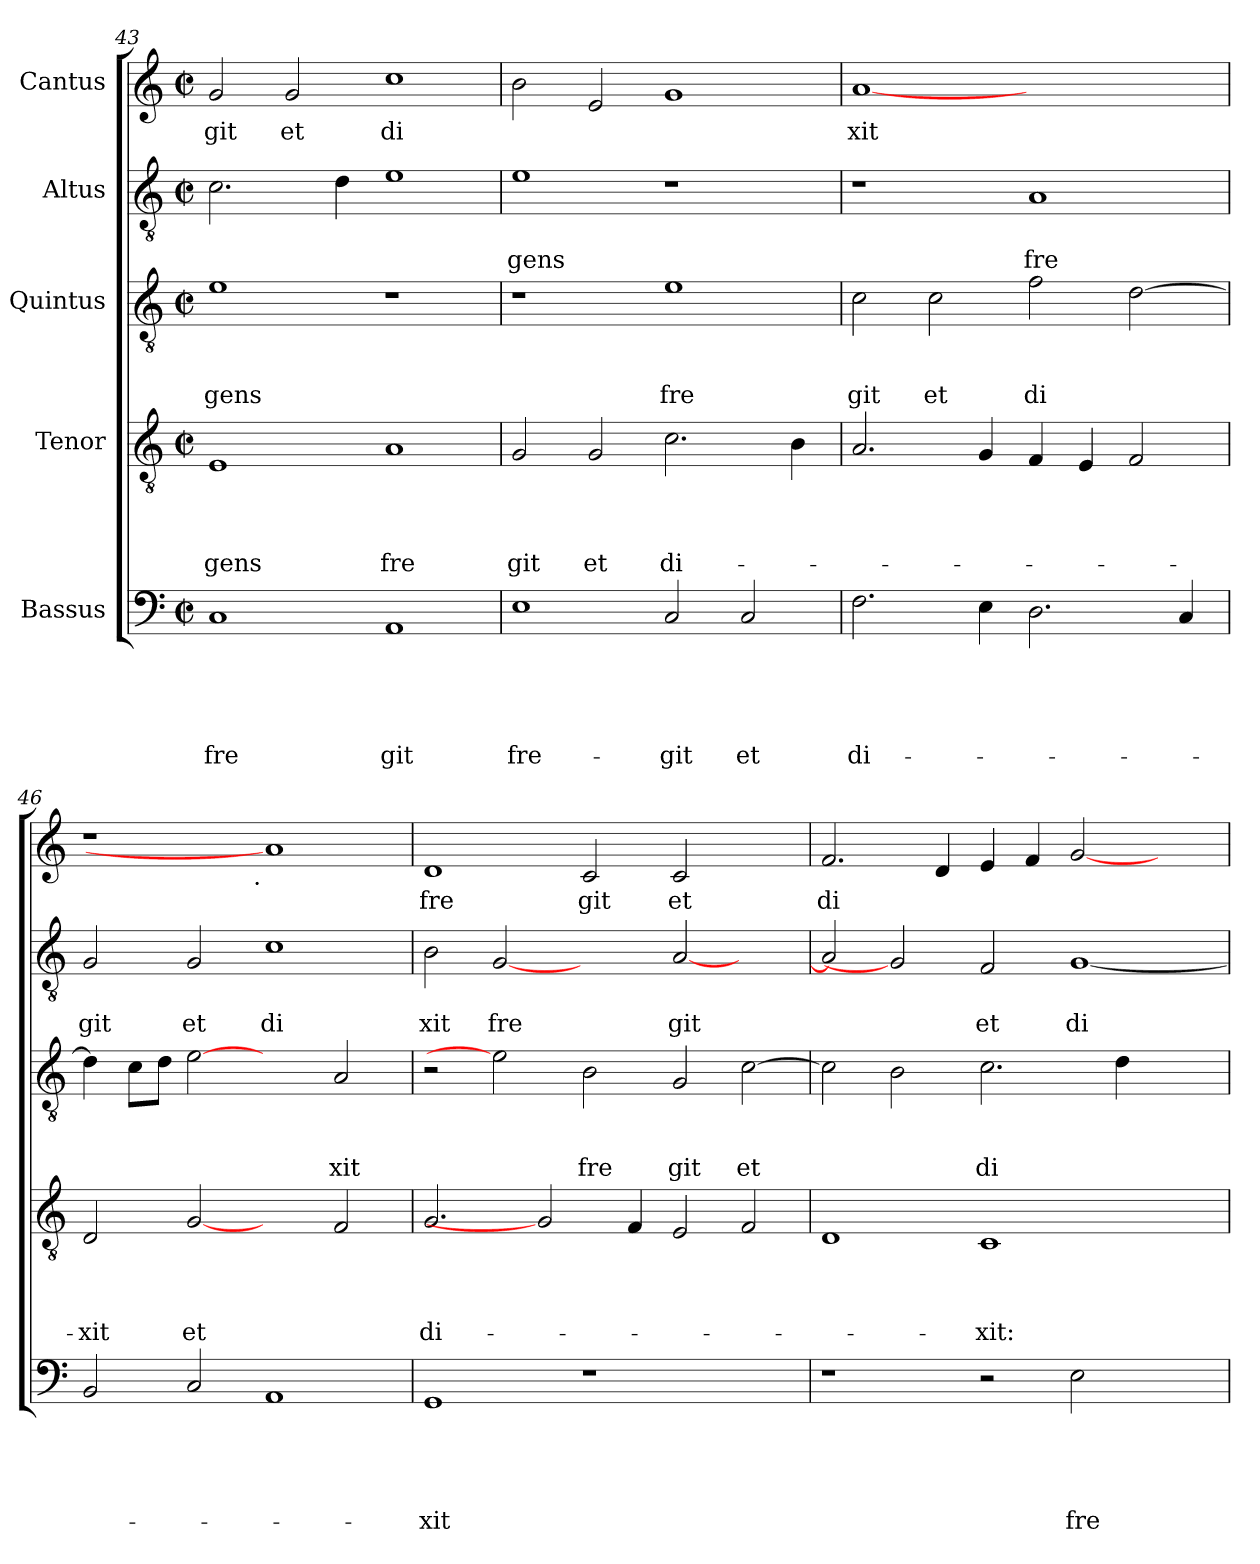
**kern	**text	**text	**text	**text	**text	**kern	**text	**text	**text	**text	**kern	**text	**text	**text	**kern	**text	**text	**kern	**text
*part5	*part5	*part5	*part5	*part5	*part5	*part4	*part4	*part4	*part4	*part4	*part3	*part3	*part3	*part3	*part2	*part2	*part2	*part1	*part1
*staff5	*staff5	*staff5	*staff5	*staff5	*staff5	*staff4	*staff4	*staff4	*staff4	*staff4	*staff3	*staff3	*staff3	*staff3	*staff2	*staff2	*staff2	*staff1	*staff1
*I"Bassus	*	*	*	*	*	*I"Tenor	*	*	*	*	*I"Quintus	*	*	*	*I"Altus	*	*	*I"Cantus	*
*clefF4	*	*	*	*	*	*clefGv2	*	*	*	*	*clefGv2	*	*	*	*clefGv2	*	*	*clefG2	*
*k[]	*	*	*	*	*	*k[]	*	*	*	*	*k[]	*	*	*	*k[]	*	*	*k[]	*
*C:	*	*	*	*	*	*C:	*	*	*	*	*C:	*	*	*	*C:	*	*	*C:	*
*M2/2	*	*	*	*	*	*M2/2	*	*	*	*	*M2/2	*	*	*	*M2/2	*	*	*M2/2	*
*met(c|)	*	*	*	*	*	*met(c|)	*	*	*	*	*met(c|)	*	*	*	*met(c|)	*	*	*met(c|)	*
=43	=43	=43	=43	=43	=43	=43	=43	=43	=43	=43	=43	=43	=43	=43	=43	=43	=43	=43	=43
!	!	!	!	!	!LO:LY:b	!	!	!	!	!LO:LY:b	!	!	!	!LO:LY:b	!	!	!	!	!LO:LY:b
1C	.	.	.	.	fre	1E	.	.	.	gens	1e	.	.	gens	2.c\	.	.	2g/	git
!	!	!	!	!	!	!	!	!	!	!	!	!	!	!	!	!	!	!	!LO:LY:b
.	.	.	.	.	.	.	.	.	.	.	.	.	.	.	.	.	.	2g/	et
.	.	.	.	.	.	.	.	.	.	.	.	.	.	.	4d\	.	.	.	.
!	!	!	!	!	!LO:LY:b	!	!	!	!	!LO:LY:b	!	!	!	!	!	!	!	!	!LO:LY:b
1AA	.	.	.	.	git	1A	.	.	.	fre	1r	.	.	.	1e	.	.	1cc	di
!!LO:LB:g=z
=44	=44	=44	=44	=44	=44	=44	=44	=44	=44	=44	=44	=44	=44	=44	=44	=44	=44	=44	=44
!	!	!	!	!	!LO:LY:b	!	!	!	!	!LO:LY:b	!	!	!	!	!	!	!LO:LY:b	!	!
1E	.	.	.	.	fre-	2G/	.	.	.	git	1r	.	.	.	1e	.	-gens	2b\	.
!	!	!	!	!	!	!	!	!	!	!LO:LY:b	!	!	!	!	!	!	!	!	!
.	.	.	.	.	.	2G/	.	.	.	et	.	.	.	.	.	.	.	2e/	.
!	!	!	!	!	!LO:LY:b	!	!	!	!	!LO:LY:b	!	!	!	!LO:LY:b	!	!	!	!	!
2C/	.	.	.	.	-git	2.c\	.	.	.	di-	1e	.	.	fre	1r	.	.	1g	.
!	!	!	!	!	!LO:LY:b	!	!	!	!	!	!	!	!	!	!	!	!	!	!
2C/	.	.	.	.	et	.	.	.	.	.	.	.	.	.	.	.	.	.	.
.	.	.	.	.	.	4B\	.	.	.	.	.	.	.	.	.	.	.	.	.
=45	=45	=45	=45	=45	=45	=45	=45	=45	=45	=45	=45	=45	=45	=45	=45	=45	=45	=45	=45
!	!	!	!	!	!LO:LY:b	!	!	!	!	!	!	!	!	!LO:LY:b	!	!	!	!	!LO:LY:b
2.F\	.	.	.	.	di-	2.A/	.	.	.	.	2c\	.	.	git	1r	.	.	[1a	xit
!	!	!	!	!	!	!	!	!	!	!	!	!	!	!LO:LY:b	!	!	!	!	!
.	.	.	.	.	.	.	.	.	.	.	2c\	.	.	et	.	.	.	.	.
4E\	.	.	.	.	.	4G/	.	.	.	.	.	.	.	.	.	.	.	.	.
!	!	!	!	!	!	!	!	!	!	!	!	!	!	!LO:LY:b	!	!	!LO:LY:b	!	!
2.D\	.	.	.	.	.	4F/	.	.	.	.	2f\	.	.	di	1A	.	fre	1ryy	.
.	.	.	.	.	.	4E/	.	.	.	.	.	.	.	.	.	.	.	.	.
.	.	.	.	.	.	2F/	.	.	.	.	[>2d\	.	.	.	.	.	.	.	.
4C/	.	.	.	.	.	.	.	.	.	.	.	.	.	.	.	.	.	.	.
=46	=46	=46	=46	=46	=46	=46	=46	=46	=46	=46	=46	=46	=46	=46	=46	=46	=46	=46	=46
!	!	!	!	!	!	!	!	!	!	!LO:LY:b	!	!	!	!	!	!	!LO:LY:b	!	!
*	*	*	*	*	*	*	*	*	*	*	*	*	*	*	*	*	*	*^	*
2BB/	.	.	.	.	.	2D/	.	.	.	-xit	4d\]	.	.	.	2G/	.	git	1r	2ryy	.
.	.	.	.	.	.	.	.	.	.	.	8c\L	.	.	.	.	.	.	.	.	.
.	.	.	.	.	.	.	.	.	.	.	8d\J	.	.	.	.	.	.	.	.	.
!	!	!	!	!	!	!	!	!	!	!LO:LY:b	!	!	!	!	!	!	!LO:LY:b	!	!	!
2C/	.	.	.	.	.	[2G	.	.	.	et	[2e	.	.	.	2G/	.	et	.	4...ryy	.
!	!	!	!	!	!	!	!	!	!	!	!	!	!	!	!	!	!	!	!LO:TX:b:t=.	!
.	.	.	.	.	.	.	.	.	.	.	.	.	.	.	.	.	.	.	1ryy	.
!	!	!	!	!	!	!	!	!	!	!	!	!	!	!	!	!	!LO:LY:b	!	!	!
1AA	.	.	.	.	.	2ryy	.	.	.	.	2ryy	.	.	.	1c	.	di	1a]	.	.
!	!	!	!	!	!	!	!	!	!	!	!	!	!	!LO:LY:b	!	!	!	!	!	!
.	.	.	.	.	.	2F/	.	.	.	.	2A/	.	.	xit	.	.	.	.	.	.
.	.	.	.	.	.	.	.	.	.	.	.	.	.	.	.	.	.	.	32ryy	.
=47	=47	=47	=47	=47	=47	=47	=47	=47	=47	=47	=47	=47	=47	=47	=47	=47	=47	=47	=47	=47
!	!	!	!	!	!LO:LY:b	!	!	!	!	!LO:LY:b	!	!	!	!	!	!	!LO:LY:b	!	!	!LO:LY:b
*	*	*	*	*	*	*	*	*	*	*	*	*	*	*	*	*	*	*v	*v	*
1GG	.	.	.	.	-xit	2.G/	.	.	.	di-	2r	.	.	.	2B\	.	xit	1d	fre
!	!	!	!	!	!	!	!	!	!	!	!	!	!	!	!	!	!LO:LY:b	!	!
.	.	.	.	.	.	.	.	.	.	.	2e]	.	.	.	[2G	.	fre	.	.
.	.	.	.	.	.	2G]	.	.	.	.	.	.	.	.	.	.	.	.	.
!	!	!	!	!	!	!	!	!	!	!	!	!	!	!LO:LY:b	!	!	!	!	!LO:LY:b
1r	.	.	.	.	.	.	.	.	.	.	2B\	.	.	fre	2ryy	.	.	2c/	git
.	.	.	.	.	.	4F/	.	.	.	.	.	.	.	.	.	.	.	.	.
!	!	!	!	!	!	!	!	!	!	!	!	!	!	!LO:LY:b	!	!	!LO:LY:b	!	!LO:LY:b
.	.	.	.	.	.	2E/	.	.	.	.	2G/	.	.	git	[<2A/	.	git	2c/	et
!	!	!	!	!	!	!	!	!	!	!	!	!	!	!LO:LY:b	!	!	!	!	!
2ryy	.	.	.	.	.	2F/	.	.	.	.	[>2c\	.	.	et	2ryy	.	.	2ryy	.
=48	=48	=48	=48	=48	=48	=48	=48	=48	=48	=48	=48	=48	=48	=48	=48	=48	=48	=48	=48
!	!	!	!	!	!	!	!	!	!	!	!	!	!	!	!	!	!	!	!LO:LY:b
1r	.	.	.	.	.	1D	.	.	.	.	2c\]	.	.	.	2A/]	.	.	2.f/	di
.	.	.	.	.	.	.	.	.	.	.	2B\	.	.	.	2G]	.	.	.	.
.	.	.	.	.	.	.	.	.	.	.	.	.	.	.	.	.	.	4d/	.
!	!	!	!	!	!	!	!	!	!	!LO:LY:b	!	!	!	!LO:LY:b	!	!	!LO:LY:b	!	!
2r	.	.	.	.	.	1C	.	.	.	-xit:	2.c\	.	.	di	2F/	.	et	4e/	.
.	.	.	.	.	.	.	.	.	.	.	.	.	.	.	.	.	.	4f/	.
!	!	!	!	!	!LO:LY:b	!	!	!	!	!	!	!	!	!	!	!	!LO:LY:b	!	!
2E\	.	.	.	.	fre-	.	.	.	.	.	.	.	.	.	[<1G	.	di	[<2g/	.
.	.	.	.	.	.	.	.	.	.	.	4d\	.	.	.	.	.	.	.	.
2ryy	.	.	.	.	.	2ryy	.	.	.	.	2ryy	.	.	.	.	.	.	2ryy	.
=	=	=	=	=	=	=	=	=	=	=	=	=	=	=	=	=	=	=	=
*-	*-	*-	*-	*-	*-	*-	*-	*-	*-	*-	*-	*-	*-	*-	*-	*-	*-	*-	*-
